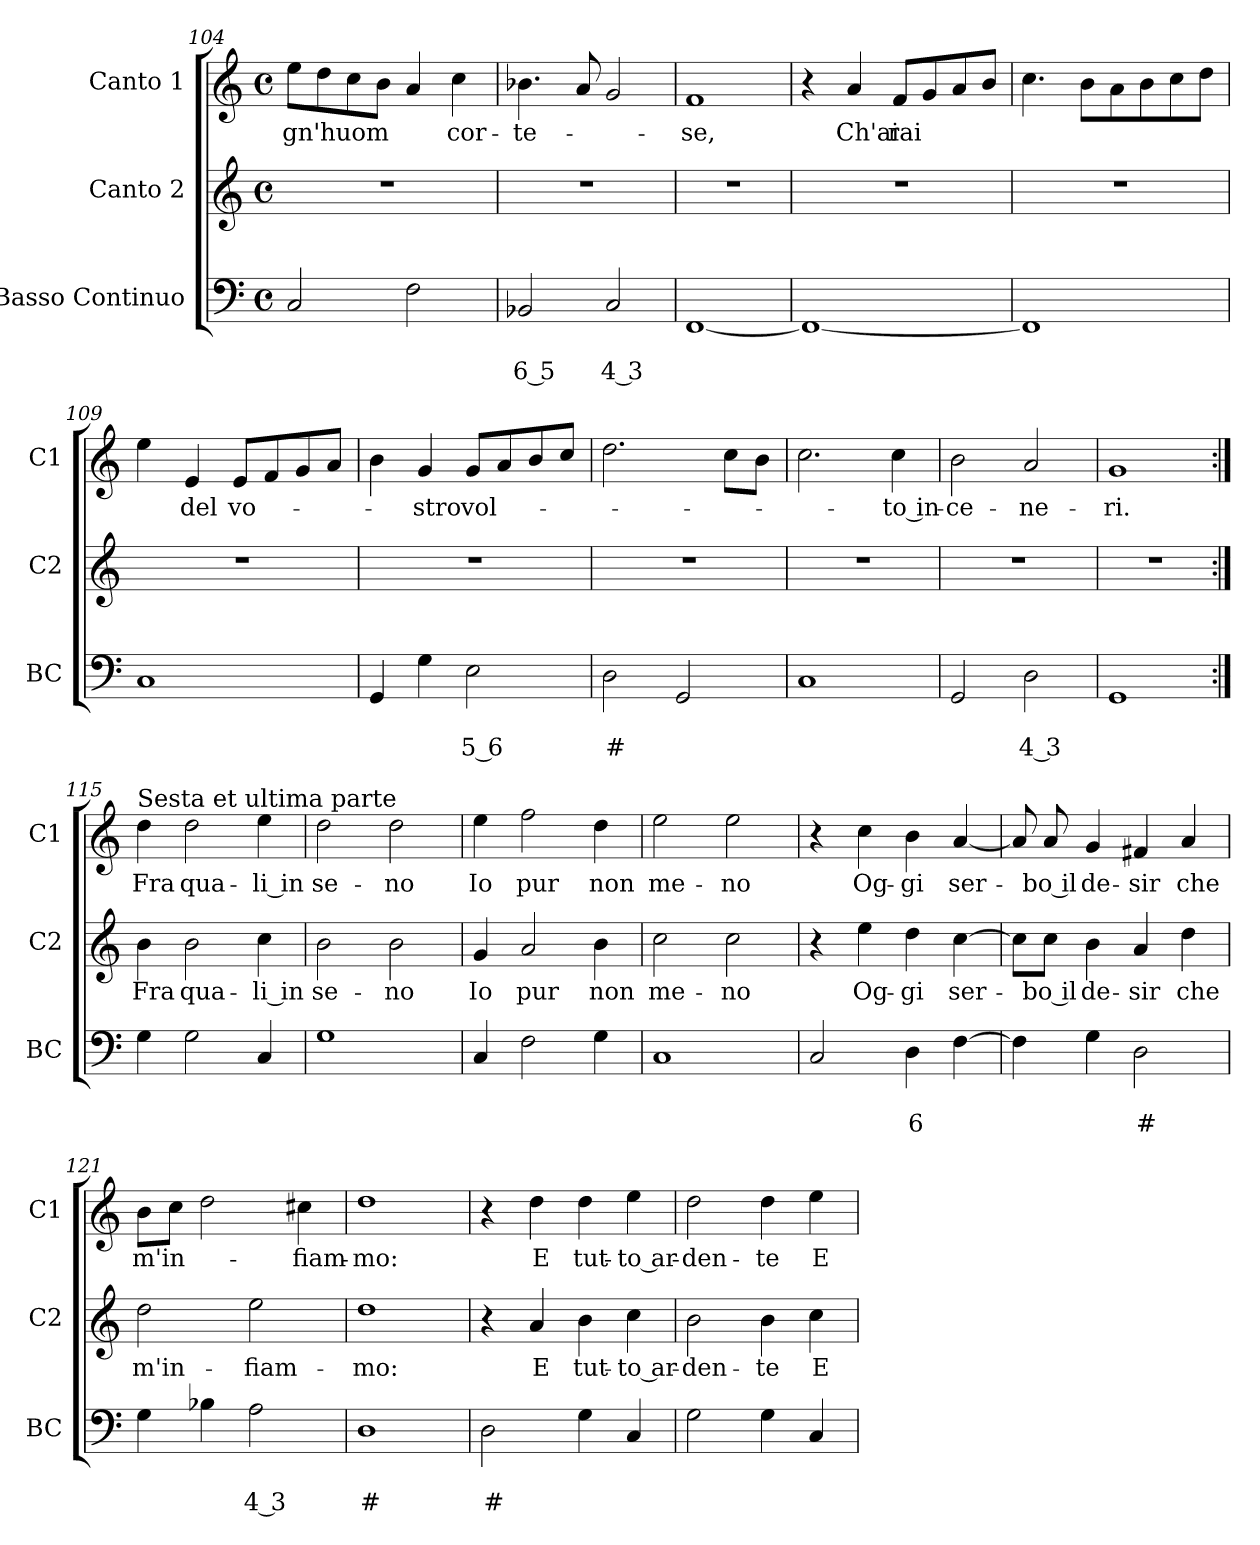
**kern	**text	**text	**kern	**text	**kern	**text
*part3	*part3	*part3	*part2	*part2	*part1	*part1
*staff3	*staff3	*staff3	*staff2	*staff2	*staff1	*staff1
*I"Basso Continuo	*	*	*I"Canto 2	*	*I"Canto 1	*
*I'BC	*	*	*I'C2	*	*I'C1	*
*clefF4	*	*	*clefG2	*	*clefG2	*
*k[]	*	*	*k[]	*	*k[]	*
*C:	*	*	*C:	*	*C:	*
*M4/4	*	*	*M4/4	*	*M4/4	*
*met(c)	*	*	*met(c)	*	*met(c)	*
=104	=104	=104	=104	=104	=104	=104
!	!	!	!	!	!	!LO:LY:b
2C/	.	.	1r	.	8ee\L	-gn'huom
.	.	.	.	.	8dd\	.
.	.	.	.	.	8cc\	.
.	.	.	.	.	8b\J	.
2F\	.	.	.	.	4a/	.
!	!	!	!	!	!	!LO:LY:b
.	.	.	.	.	4cc\	cor-
=105	=105	=105	=105	=105	=105	=105
!	!	!LO:LY:b	!	!	!	!LO:LY:b
2BB-X/	.	6 5	1r	.	4.b-X\	-te-
.	.	.	.	.	8a/	.
!	!	!LO:LY:b	!	!	!	!
2C/	.	4 3	.	.	2g/	.
=106	=106	=106	=106	=106	=106	=106
!	!	!	!	!	!	!LO:LY:b
[1FF	.	.	1r	.	1f	-se,
!!LO:PB:g=z
=107	=107	=107	=107	=107	=107	=107
1FF_	.	.	1r	.	4r	.
!	!	!	!	!	!	!LO:LY:b
.	.	.	.	.	4a/	Ch'ai
!	!	!	!	!	!	!LO:LY:b
.	.	.	.	.	8f/L	rai
.	.	.	.	.	8g/	.
.	.	.	.	.	8a/	.
.	.	.	.	.	8b/J	.
=108	=108	=108	=108	=108	=108	=108
1FF]	.	.	1r	.	4.cc\	.
.	.	.	.	.	8b\L	.
.	.	.	.	.	8a\	.
.	.	.	.	.	8b\	.
.	.	.	.	.	8cc\	.
.	.	.	.	.	8dd\J	.
=109	=109	=109	=109	=109	=109	=109
1C	.	.	1r	.	4ee\	.
!	!	!	!	!	!	!LO:LY:b
.	.	.	.	.	4e/	del
!	!	!	!	!	!	!LO:LY:b
.	.	.	.	.	8e/L	vo-
.	.	.	.	.	8f/	.
.	.	.	.	.	8g/	.
.	.	.	.	.	8a/J	.
=110	=110	=110	=110	=110	=110	=110
4GG/	.	.	1r	.	4b\	.
!	!	!	!	!	!	!LO:LY:b
4G\	.	.	.	.	4g/	-stro
!	!	!LO:LY:b	!	!	!	!LO:LY:b
2E\	.	5 6	.	.	8g/L	vol-
.	.	.	.	.	8a/	.
.	.	.	.	.	8b/	.
.	.	.	.	.	8cc/J	.
=111	=111	=111	=111	=111	=111	=111
!	!	!LO:LY:b	!	!	!	!
2D\	.	#	1r	.	2.dd\	.
2GG/	.	.	.	.	.	.
.	.	.	.	.	8cc\L	.
.	.	.	.	.	8b\J	.
=112	=112	=112	=112	=112	=112	=112
1C	.	.	1r	.	2.cc\	.
!	!	!	!	!	!	!LO:LY:b
.	.	.	.	.	4cc\	-to in-
=113	=113	=113	=113	=113	=113	=113
!	!	!	!	!	!	!LO:LY:b
2GG/	.	.	1r	.	2b\	-ce-
!	!	!LO:LY:b	!	!	!	!LO:LY:b
2D\	.	4 3	.	.	2a/	-ne-
=114	=114	=114	=114	=114	=114	=114
!	!	!	!	!	!	!LO:LY:b
1GG	.	.	1r	.	1g	-ri.
!!LO:LB:g=z
=115:|!	=115:|!	=115:|!	=115:|!	=115:|!	=115:|!	=115:|!
!	!	!	!	!	!LO:TX:a:t=Sesta et ultima parte	!
!	!	!	!	!LO:LY:b	!	!LO:LY:b
4G\	.	.	4b\	Fra	4dd\	Fra
!	!	!	!	!LO:LY:b	!	!LO:LY:b
2G\	.	.	2b\	qua-	2dd\	qua-
!	!	!	!	!LO:LY:b	!	!LO:LY:b
4C/	.	.	4cc\	-li in	4ee\	-li in
=116	=116	=116	=116	=116	=116	=116
!	!	!	!	!LO:LY:b	!	!LO:LY:b
1G	.	.	2b\	se-	2dd\	se-
!	!	!	!	!LO:LY:b	!	!LO:LY:b
.	.	.	2b\	-no	2dd\	-no
=117	=117	=117	=117	=117	=117	=117
!	!	!	!	!LO:LY:b	!	!LO:LY:b
4C/	.	.	4g/	Io	4ee\	Io
!	!	!	!	!LO:LY:b	!	!LO:LY:b
2F\	.	.	2a/	pur	2ff\	pur
!	!	!	!	!LO:LY:b	!	!LO:LY:b
4G\	.	.	4b\	non	4dd\	non
=118	=118	=118	=118	=118	=118	=118
!	!	!	!	!LO:LY:b	!	!LO:LY:b
1C	.	.	2cc\	me-	2ee\	me-
!	!	!	!	!LO:LY:b	!	!LO:LY:b
.	.	.	2cc\	-no	2ee\	-no
=119	=119	=119	=119	=119	=119	=119
2C/	.	.	4r	.	4r	.
!	!	!	!	!LO:LY:b	!	!LO:LY:b
.	.	.	4ee\	Og-	4cc\	Og-
!	!	!LO:LY:b	!	!LO:LY:b	!	!LO:LY:b
4D\	.	6	4dd\	-gi	4b\	-gi
!	!	!	!	!LO:LY:b	!	!LO:LY:b
[4F\	.	.	[4cc\	ser-	[4a/	ser-
=120	=120	=120	=120	=120	=120	=120
4F\]	.	.	8cc\L]	.	8a/]	.
!	!	!	!	!LO:LY:b	!	!LO:LY:b
.	.	.	8cc\J	-bo il	8a/	-bo il
!	!	!	!	!LO:LY:b	!	!LO:LY:b
4G\	.	.	4b\	de-	4g/	de-
!	!	!LO:LY:b	!	!LO:LY:b	!	!LO:LY:b
2D\	.	#	4a/	-sir	4f#X/	-sir
!	!	!	!	!LO:LY:b	!	!LO:LY:b
.	.	.	4dd\	che	4a/	che
=121	=121	=121	=121	=121	=121	=121
!	!	!	!	!LO:LY:b	!	!LO:LY:b
4G\	.	.	2dd\	m'in-	8b\L	m'in-
.	.	.	.	.	8cc\J	.
4B-X\	.	.	.	.	2dd\	.
!	!	!LO:LY:b	!	!LO:LY:b	!	!
2A\	.	4 3	2ee\	-fiam-	.	.
!	!	!	!	!	!	!LO:LY:b
.	.	.	.	.	4cc#X\	-fiam-
!!LO:LB:g=z
=122	=122	=122	=122	=122	=122	=122
!	!	!LO:LY:b	!	!LO:LY:b	!	!LO:LY:b
1D	.	#	1dd	-mo:	1dd	-mo:
=123	=123	=123	=123	=123	=123	=123
!	!	!LO:LY:b	!	!	!	!
2D\	.	#	4r	.	4r	.
!	!	!	!	!LO:LY:b	!	!LO:LY:b
.	.	.	4a/	E	4dd\	E
!	!	!	!	!LO:LY:b	!	!LO:LY:b
4G\	.	.	4b\	tut-	4dd\	tut-
!	!	!	!	!LO:LY:b	!	!LO:LY:b
4C/	.	.	4cc\	-to ar-	4ee\	-to ar-
=124	=124	=124	=124	=124	=124	=124
!	!	!	!	!LO:LY:b	!	!LO:LY:b
2G\	.	.	2b\	-den-	2dd\	-den-
!	!	!	!	!LO:LY:b	!	!LO:LY:b
4G\	.	.	4b\	-te	4dd\	-te
!	!	!	!	!LO:LY:b	!	!LO:LY:b
4C/	.	.	4cc\	E-	4ee\	E-
=	=	=	=	=	=	=
*-	*-	*-	*-	*-	*-	*-
